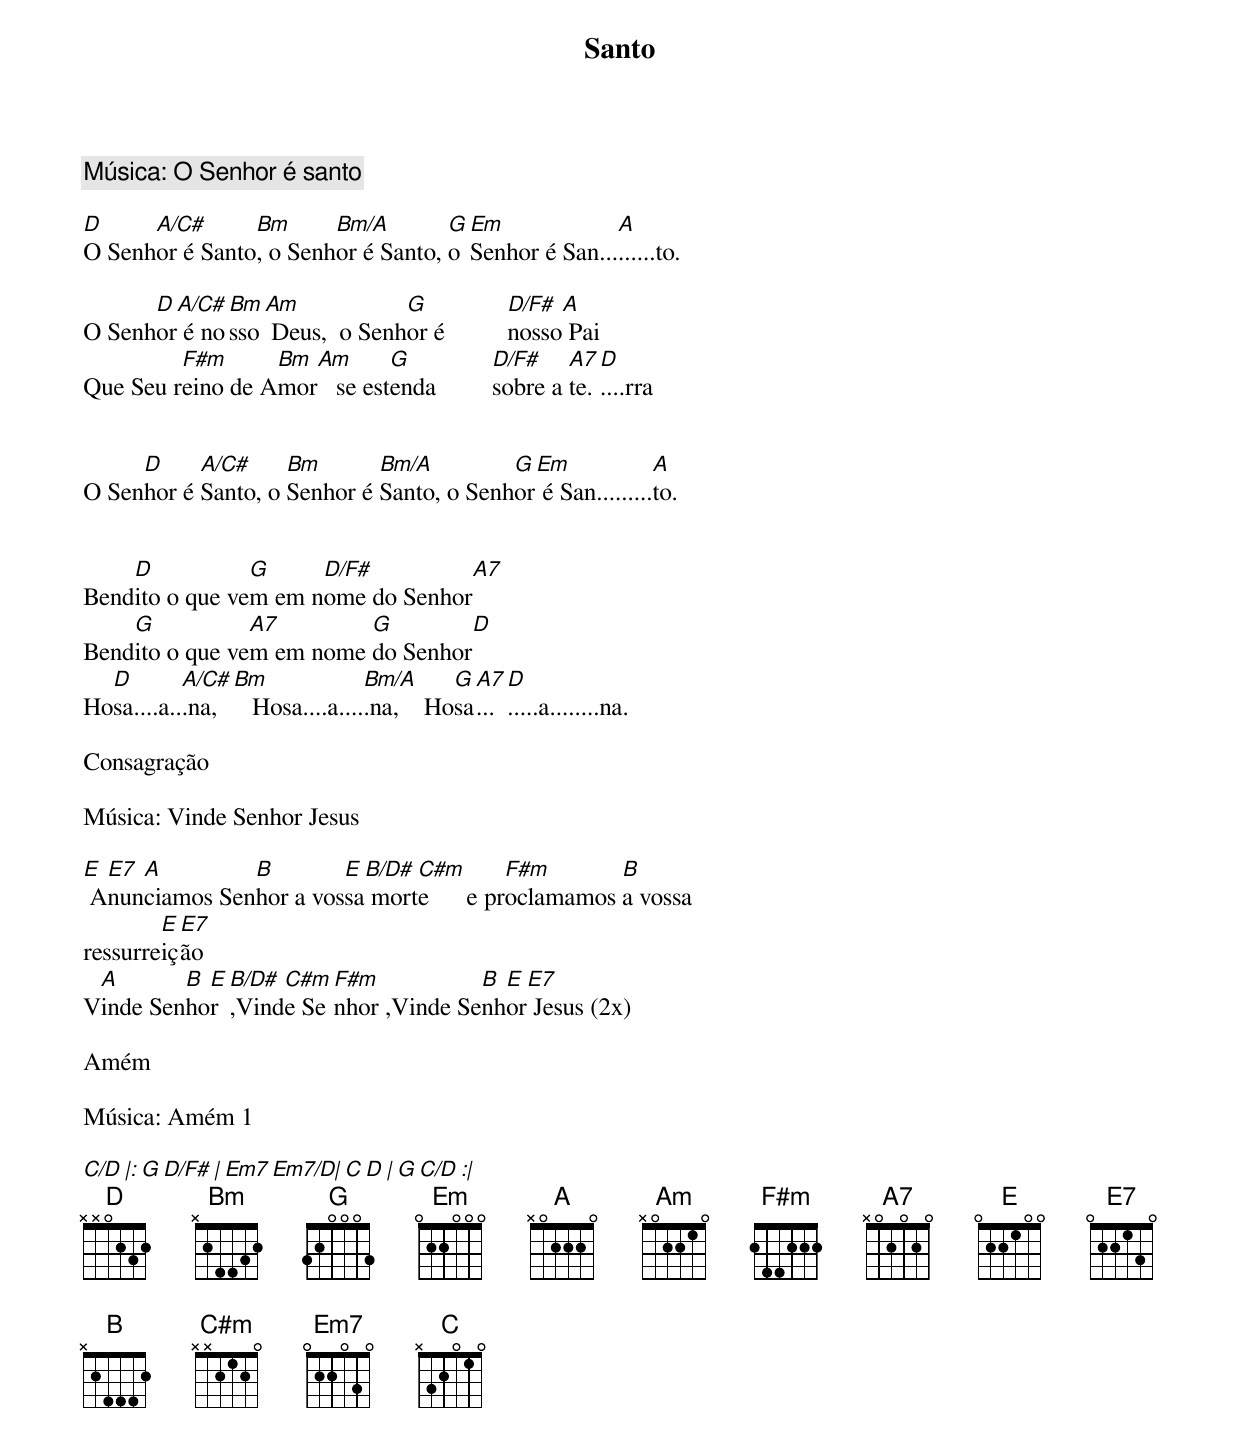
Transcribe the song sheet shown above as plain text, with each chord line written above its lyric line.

Santo

Música: O Senhor é santo

D     A/C#      Bm      Bm/A        G Em             A
O Senhor é Santo, o Senhor é Santo, o Senhor é San.........to.

      D A/C# Bm Am            G             D/F# A
O Senhor é nosso Deus,  o Senhor é          nosso Pai
         F#m      Bm Am       G            D/F#    A7 D
Que Seu reino de Amor   se estenda         sobre a te.....rra


     D     A/C#     Bm       Bm/A         G Em             A
O Senhor é Santo, o Senhor é Santo, o Senhor é San.........to.


    D           G     D/F#           A7
Bendito o que vem em nome do Senhor
    G           A7        G           D
Bendito o que vem em nome do Senhor
  D        A/C# Bm              Bm/A      G A7 D
Hosa....a...na,    Hosa....a.....na,    Hosa........a........na.

Consagração

Música: Vinde Senhor Jesus

E E7 A         B        E B/D# C#m        F#m       B
 Anunciamos Senhor a vossa morte      e proclamamos a vossa
        E E7
ressurreição
 A       B E B/D# C#m F#m           B E E7
Vinde Senhor ,Vinde Senhor ,Vinde Senhor Jesus (2x)

Amém

Música: Amém 1

C/D |: G D/F# | Em7 Em7/D| C D | G C/D :|
